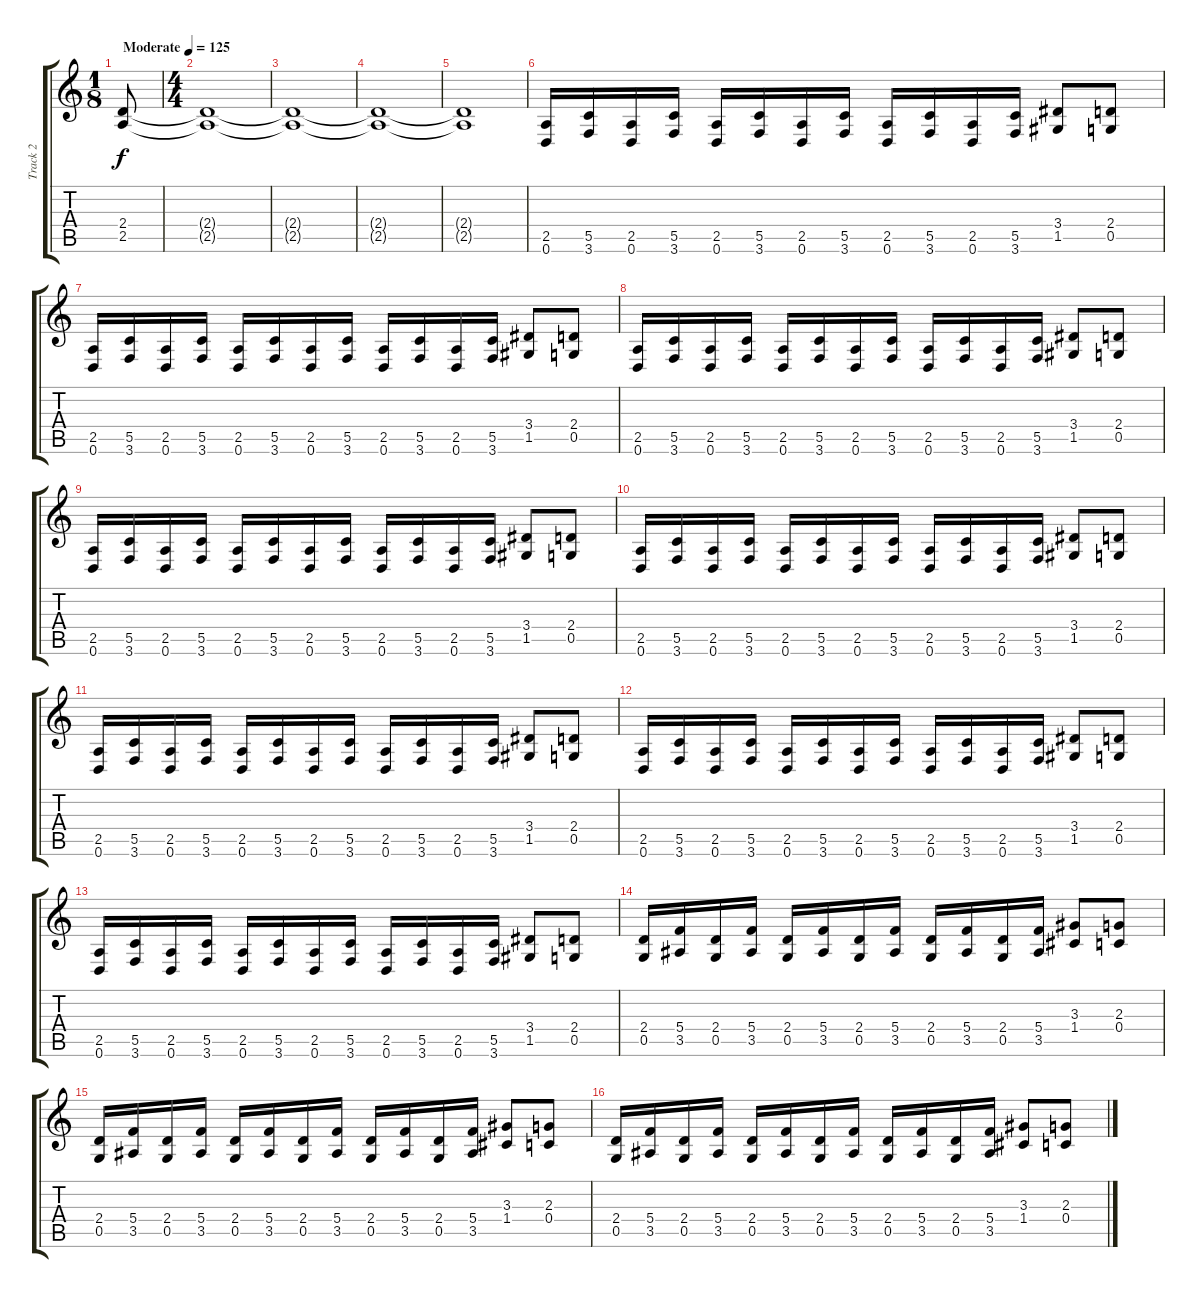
\track ("Track 2" "Track 2") {instrument distortionguitar}
\staff {score tabs}
\tuning (D4 A3 F3 C3 G2 D2) {hide}
\ts (1 8)
\tempo (125 "Moderate")
\clef g2
\ks c
(2.4 2.5).8{dy f instrument distortionguitar} |
\ts (4 4)
(2.4{t} 2.5{t}).1 |
(2.4{t} 2.5{t}).1 |
(2.4{t} 2.5{t}).1 |
(2.4{t} 2.5{t}).1 |
(2.5 0.6).16 (5.5 3.6).16 (2.5 0.6).16 (5.5 3.6).16 (2.5 0.6).16 (5.5 3.6).16 (2.5 0.6).16 (5.5 3.6).16 (2.5 0.6).16 (5.5 3.6).16 (2.5 0.6).16 (5.5 3.6).16 (3.4 1.5).8 (2.4 0.5).8 |
(2.5 0.6).16 (5.5 3.6).16 (2.5 0.6).16 (5.5 3.6).16 (2.5 0.6).16 (5.5 3.6).16 (2.5 0.6).16 (5.5 3.6).16 (2.5 0.6).16 (5.5 3.6).16 (2.5 0.6).16 (5.5 3.6).16 (3.4 1.5).8 (2.4 0.5).8 |
(2.5 0.6).16 (5.5 3.6).16 (2.5 0.6).16 (5.5 3.6).16 (2.5 0.6).16 (5.5 3.6).16 (2.5 0.6).16 (5.5 3.6).16 (2.5 0.6).16 (5.5 3.6).16 (2.5 0.6).16 (5.5 3.6).16 (3.4 1.5).8 (2.4 0.5).8 |
(2.5 0.6).16 (5.5 3.6).16 (2.5 0.6).16 (5.5 3.6).16 (2.5 0.6).16 (5.5 3.6).16 (2.5 0.6).16 (5.5 3.6).16 (2.5 0.6).16 (5.5 3.6).16 (2.5 0.6).16 (5.5 3.6).16 (3.4 1.5).8 (2.4 0.5).8 |
(2.5 0.6).16 (5.5 3.6).16 (2.5 0.6).16 (5.5 3.6).16 (2.5 0.6).16 (5.5 3.6).16 (2.5 0.6).16 (5.5 3.6).16 (2.5 0.6).16 (5.5 3.6).16 (2.5 0.6).16 (5.5 3.6).16 (3.4 1.5).8 (2.4 0.5).8 |
(2.5 0.6).16 (5.5 3.6).16 (2.5 0.6).16 (5.5 3.6).16 (2.5 0.6).16 (5.5 3.6).16 (2.5 0.6).16 (5.5 3.6).16 (2.5 0.6).16 (5.5 3.6).16 (2.5 0.6).16 (5.5 3.6).16 (3.4 1.5).8 (2.4 0.5).8 |
(2.5 0.6).16 (5.5 3.6).16 (2.5 0.6).16 (5.5 3.6).16 (2.5 0.6).16 (5.5 3.6).16 (2.5 0.6).16 (5.5 3.6).16 (2.5 0.6).16 (5.5 3.6).16 (2.5 0.6).16 (5.5 3.6).16 (3.4 1.5).8 (2.4 0.5).8 |
(2.5 0.6).16 (5.5 3.6).16 (2.5 0.6).16 (5.5 3.6).16 (2.5 0.6).16 (5.5 3.6).16 (2.5 0.6).16 (5.5 3.6).16 (2.5 0.6).16 (5.5 3.6).16 (2.5 0.6).16 (5.5 3.6).16 (3.4 1.5).8 (2.4 0.5).8 |
(2.4 0.5).16 (5.4 3.5).16 (2.4 0.5).16 (5.4 3.5).16 (2.4 0.5).16 (5.4 3.5).16 (2.4 0.5).16 (5.4 3.5).16 (2.4 0.5).16 (5.4 3.5).16 (2.4 0.5).16 (5.4 3.5).16 (3.3 1.4).8 (2.3 0.4).8 |
(2.4 0.5).16 (5.4 3.5).16 (2.4 0.5).16 (5.4 3.5).16 (2.4 0.5).16 (5.4 3.5).16 (2.4 0.5).16 (5.4 3.5).16 (2.4 0.5).16 (5.4 3.5).16 (2.4 0.5).16 (5.4 3.5).16 (3.3 1.4).8 (2.3 0.4).8 |
(2.4 0.5).16 (5.4 3.5).16 (2.4 0.5).16 (5.4 3.5).16 (2.4 0.5).16 (5.4 3.5).16 (2.4 0.5).16 (5.4 3.5).16 (2.4 0.5).16 (5.4 3.5).16 (2.4 0.5).16 (5.4 3.5).16 (3.3 1.4).8 (2.3 0.4).8
